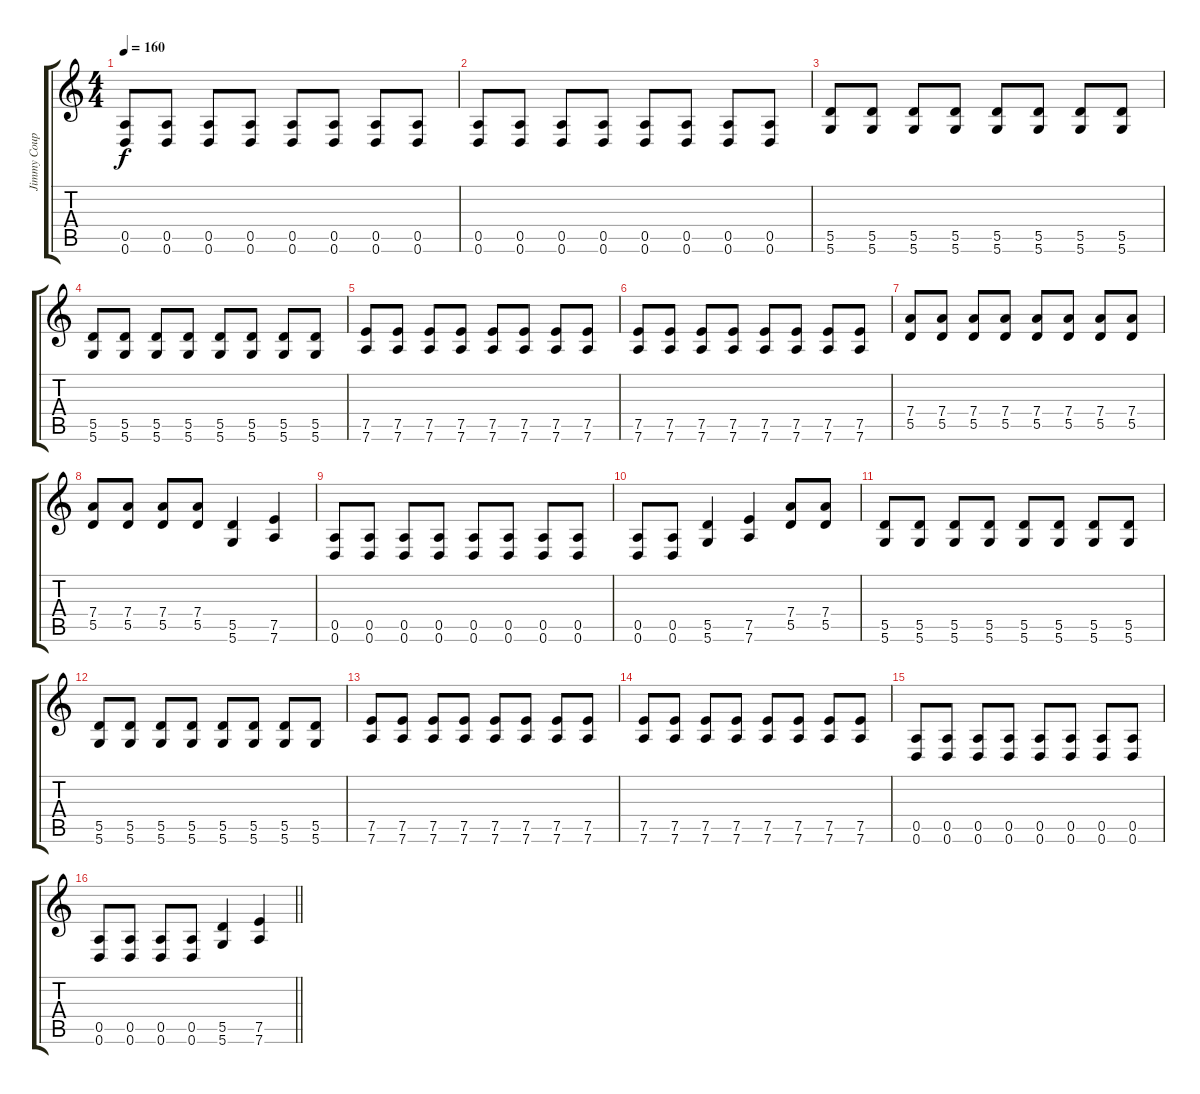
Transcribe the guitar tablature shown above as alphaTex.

\track ("Jimmy Coup" "Jimmy Coup") {instrument distortionguitar}
\staff {score tabs}
\tuning (E4 B3 G3 D3 A2 D2) {hide}
\ts (4 4)
\tempo 160
\clef g2
\ks c
(0.5 0.6).8{dy f} (0.5 0.6).8 (0.5 0.6).8 (0.5 0.6).8 (0.5 0.6).8 (0.5 0.6).8 (0.5 0.6).8 (0.5 0.6).8 |
(0.5 0.6).8 (0.5 0.6).8 (0.5 0.6).8 (0.5 0.6).8 (0.5 0.6).8 (0.5 0.6).8 (0.5 0.6).8 (0.5 0.6).8 |
(5.5 5.6).8 (5.5 5.6).8 (5.5 5.6).8 (5.5 5.6).8 (5.5 5.6).8 (5.5 5.6).8 (5.5 5.6).8 (5.5 5.6).8 |
(5.5 5.6).8 (5.5 5.6).8 (5.5 5.6).8 (5.5 5.6).8 (5.5 5.6).8 (5.5 5.6).8 (5.5 5.6).8 (5.5 5.6).8 |
(7.5 7.6).8 (7.5 7.6).8 (7.5 7.6).8 (7.5 7.6).8 (7.5 7.6).8 (7.5 7.6).8 (7.5 7.6).8 (7.5 7.6).8 |
(7.5 7.6).8 (7.5 7.6).8 (7.5 7.6).8 (7.5 7.6).8 (7.5 7.6).8 (7.5 7.6).8 (7.5 7.6).8 (7.5 7.6).8 |
(7.4 5.5).8 (7.4 5.5).8 (7.4 5.5).8 (7.4 5.5).8 (7.4 5.5).8 (7.4 5.5).8 (7.4 5.5).8 (7.4 5.5).8 |
(7.4 5.5).8 (7.4 5.5).8 (7.4 5.5).8 (7.4 5.5).8 (5.5 5.6).4 (7.5 7.6).4 |
(0.5 0.6).8 (0.5 0.6).8 (0.5 0.6).8 (0.5 0.6).8 (0.5 0.6).8 (0.5 0.6).8 (0.5 0.6).8 (0.5 0.6).8 |
(0.5 0.6).8 (0.5 0.6).8 (5.5 5.6).4 (7.5 7.6).4 (7.4 5.5).8 (7.4 5.5).8 |
(5.5 5.6).8 (5.5 5.6).8 (5.5 5.6).8 (5.5 5.6).8 (5.5 5.6).8 (5.5 5.6).8 (5.5 5.6).8 (5.5 5.6).8 |
(5.5 5.6).8 (5.5 5.6).8 (5.5 5.6).8 (5.5 5.6).8 (5.5 5.6).8 (5.5 5.6).8 (5.5 5.6).8 (5.5 5.6).8 |
(7.5 7.6).8 (7.5 7.6).8 (7.5 7.6).8 (7.5 7.6).8 (7.5 7.6).8 (7.5 7.6).8 (7.5 7.6).8 (7.5 7.6).8 |
(7.5 7.6).8 (7.5 7.6).8 (7.5 7.6).8 (7.5 7.6).8 (7.5 7.6).8 (7.5 7.6).8 (7.5 7.6).8 (7.5 7.6).8 |
(0.5 0.6).8 (0.5 0.6).8 (0.5 0.6).8 (0.5 0.6).8 (0.5 0.6).8 (0.5 0.6).8 (0.5 0.6).8 (0.5 0.6).8 |
\barLineRight lightlight
(0.5 0.6).8 (0.5 0.6).8 (0.5 0.6).8 (0.5 0.6).8 (5.5 5.6).4 (7.5 7.6).4
